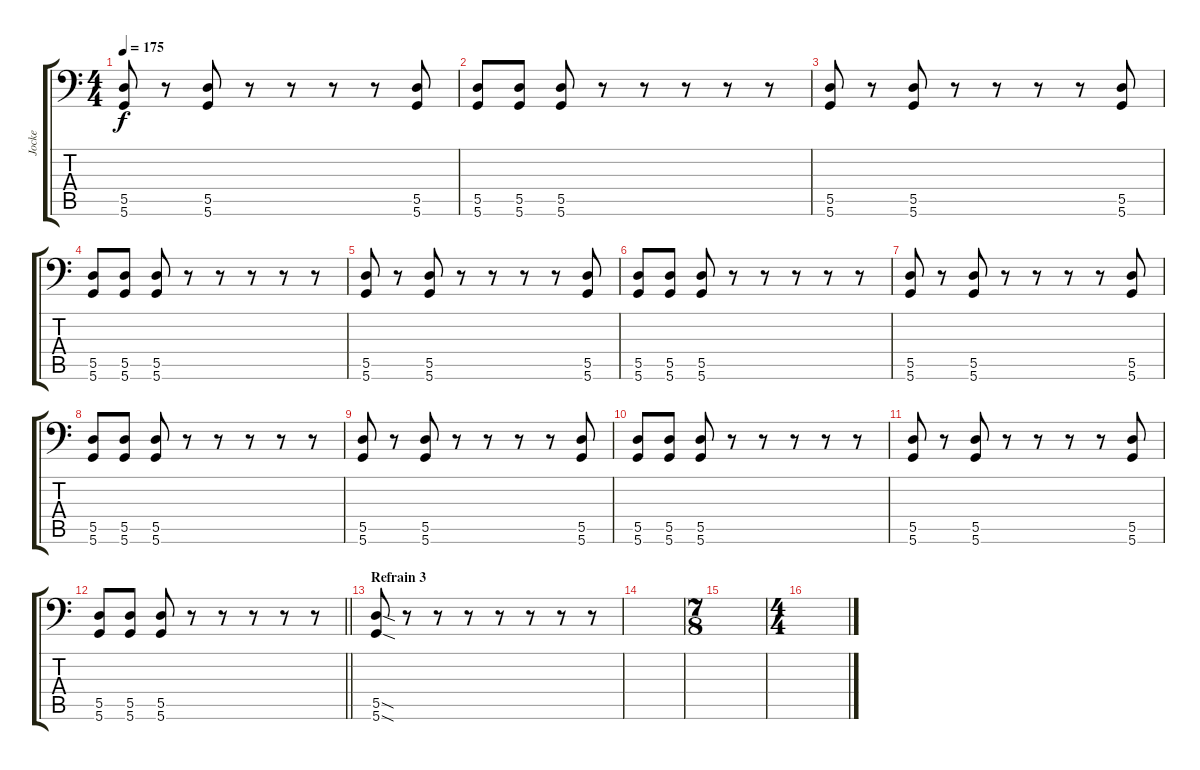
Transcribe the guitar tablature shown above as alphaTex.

\track ("Jocke" "Jocke") {instrument synthbass1}
\staff {score tabs}
\tuning (E3 B2 G2 D2 A1 D1) {hide}
\ts (4 4)
\tempo 175
\clef f4
\ks c
(5.5 5.6).8{dy f} r.8 (5.5 5.6).8 r.8 r.8 r.8 r.8 (5.5 5.6).8 |
(5.5 5.6).8 (5.5 5.6).8 (5.5 5.6).8 r.8 r.8 r.8 r.8 r.8 |
(5.5 5.6).8 r.8 (5.5 5.6).8 r.8 r.8 r.8 r.8 (5.5 5.6).8 |
(5.5 5.6).8 (5.5 5.6).8 (5.5 5.6).8 r.8 r.8 r.8 r.8 r.8 |
(5.5 5.6).8 r.8 (5.5 5.6).8 r.8 r.8 r.8 r.8 (5.5 5.6).8 |
(5.5 5.6).8 (5.5 5.6).8 (5.5 5.6).8 r.8 r.8 r.8 r.8 r.8 |
(5.5 5.6).8 r.8 (5.5 5.6).8 r.8 r.8 r.8 r.8 (5.5 5.6).8 |
(5.5 5.6).8 (5.5 5.6).8 (5.5 5.6).8 r.8 r.8 r.8 r.8 r.8 |
(5.5 5.6).8 r.8 (5.5 5.6).8 r.8 r.8 r.8 r.8 (5.5 5.6).8 |
(5.5 5.6).8 (5.5 5.6).8 (5.5 5.6).8 r.8 r.8 r.8 r.8 r.8 |
(5.5 5.6).8 r.8 (5.5 5.6).8 r.8 r.8 r.8 r.8 (5.5 5.6).8 |
\barLineRight lightlight
(5.5 5.6).8 (5.5 5.6).8 (5.5 5.6).8 r.8 r.8 r.8 r.8 r.8 |
\section ("" "Refrain 3")
(5.5{sod} 5.6{sod}).8 r.8 r.8 r.8 r.8 r.8 r.8 r.8 |
|
\ts (7 8)
|
\ts (4 4)
